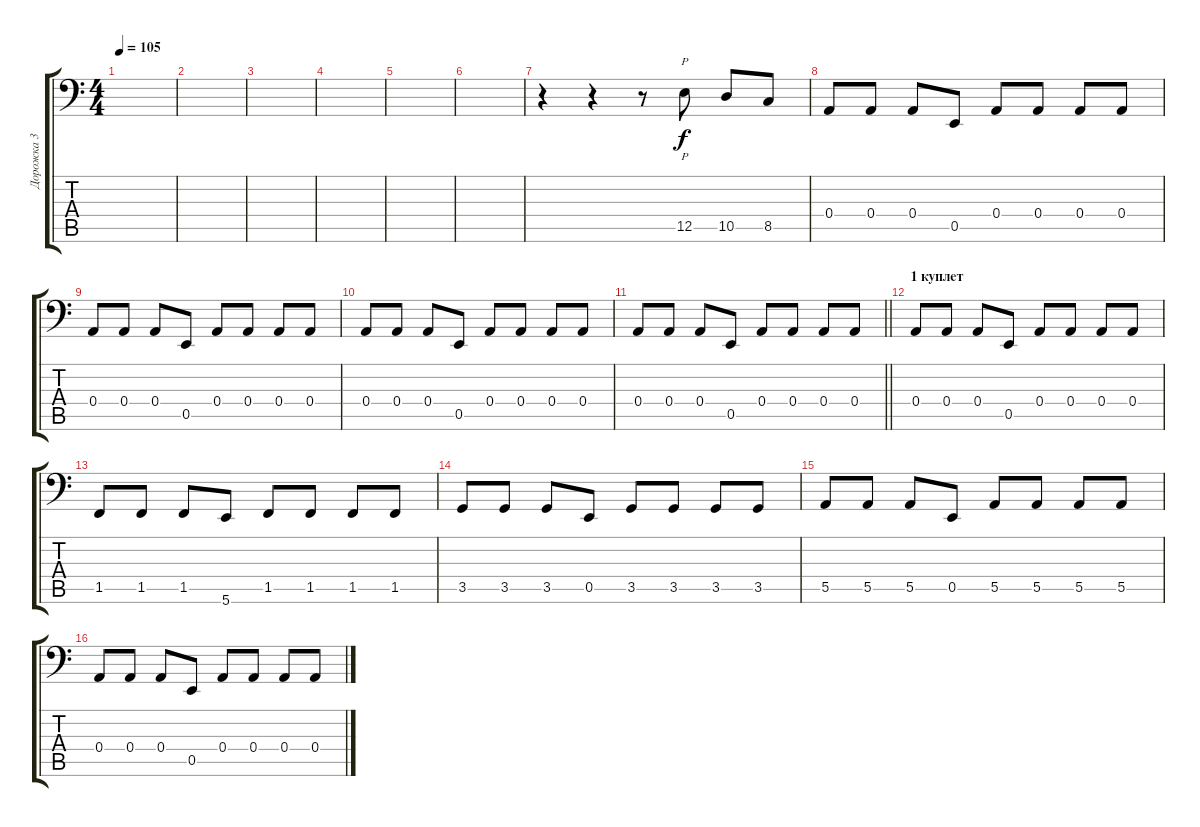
\track ("Дорожка 3" "Дорожка 3") {instrument electricbassfinger}
\staff {score tabs}
\tuning (C3 G2 D2 A1 E1 B0) {hide}
\ts (4 4)
\tempo 105
\clef f4
\ks c
|
|
|
|
|
|
r.4 r.4 r.8 12.5.8{p} 10.5.8 8.5.8 |
0.4.8 0.4.8 0.4.8 0.5.8 0.4.8 0.4.8 0.4.8 0.4.8 |
0.4.8 0.4.8 0.4.8 0.5.8 0.4.8 0.4.8 0.4.8 0.4.8 |
0.4.8 0.4.8 0.4.8 0.5.8 0.4.8 0.4.8 0.4.8 0.4.8 |
\barLineRight lightlight
0.4.8 0.4.8 0.4.8 0.5.8 0.4.8 0.4.8 0.4.8 0.4.8 |
\section ("" "1 куплет")
0.4.8 0.4.8 0.4.8 0.5.8 0.4.8 0.4.8 0.4.8 0.4.8 |
1.5.8 1.5.8 1.5.8 5.6.8 1.5.8 1.5.8 1.5.8 1.5.8 |
3.5.8 3.5.8 3.5.8 0.5.8 3.5.8 3.5.8 3.5.8 3.5.8 |
5.5.8 5.5.8 5.5.8 0.5.8 5.5.8 5.5.8 5.5.8 5.5.8 |
0.4.8 0.4.8 0.4.8 0.5.8 0.4.8 0.4.8 0.4.8 0.4.8
